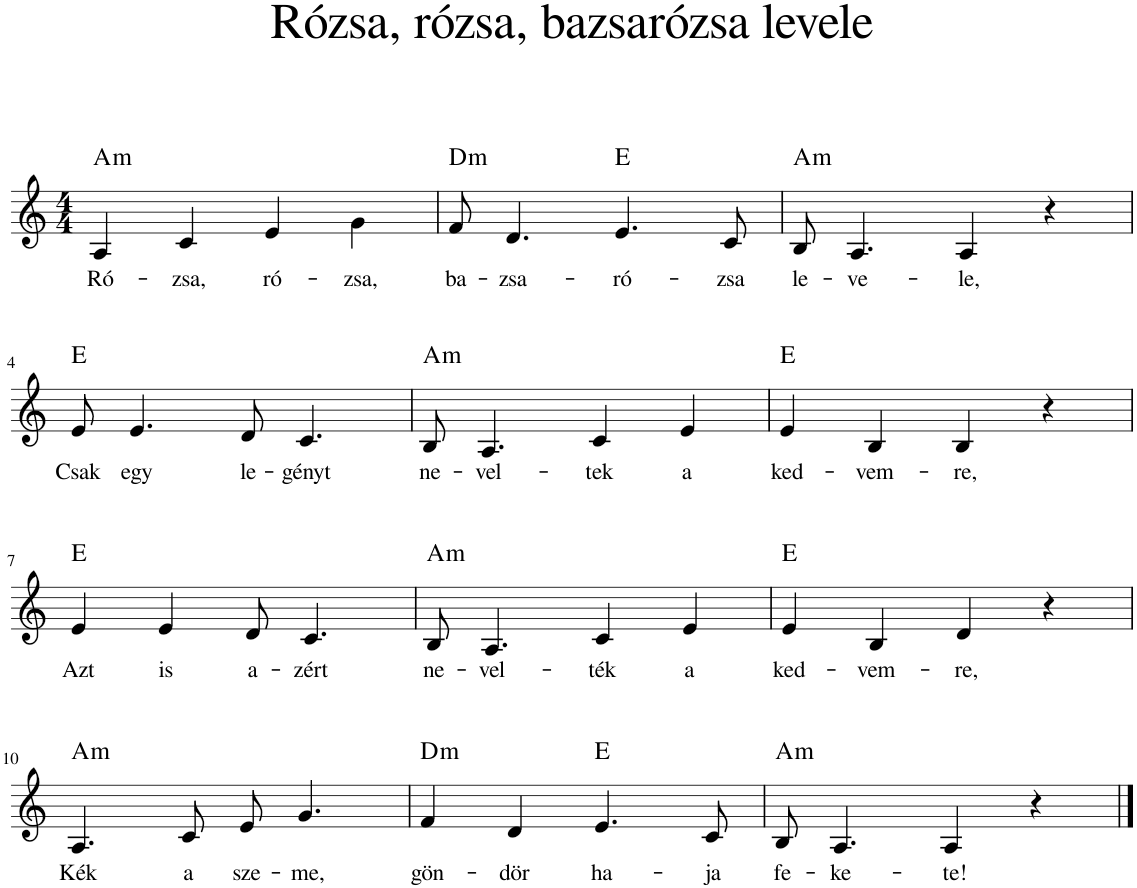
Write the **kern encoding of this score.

**kern	**text	**harte
*part1	*part1	*part1
*staff1	*staff1	*
*I"Piano	*	*
*I'Pno	*	*
*clefG2	*	*
*k[]	*	*
*M4/4	*	*
=1	=1	=1
!	!LO:LY:b	!LO:H:kt=m
4A/	Ró-	A:min
!	!LO:LY:b	!
4c/	-zsa,	.
!	!LO:LY:b	!
4e/	ró-	.
!	!LO:LY:b	!
4g\	-zsa,	.
=2	=2	=2
!	!LO:LY:b	!LO:H:kt=m
8f/	ba-	D:min
!	!LO:LY:b	!
4.d/	-zsa-	.
!	!LO:LY:b	!LO:H:kt=N.C.
4.e/	-ró-	N
!	!LO:LY:b	!
8c/	-zsa	.
=3	=3	=3
!	!LO:LY:b	!LO:H:kt=m
8B/	le-	A:min
!	!LO:LY:b	!
4.A/	-ve-	.
!	!LO:LY:b	!
4A/	-le,	.
4r	.	.
!!LO:LB:g=z
=4	=4	=4
!	!LO:LY:b	!LO:H:kt=N.C.
8e/	Csak	N
!	!LO:LY:b	!
4.e/	egy	.
!	!LO:LY:b	!
8d/	le-	.
!	!LO:LY:b	!
4.c/	-gényt	.
=5	=5	=5
!	!LO:LY:b	!LO:H:kt=m
8B/	ne-	A:min
!	!LO:LY:b	!
4.A/	-vel-	.
!	!LO:LY:b	!
4c/	-tek	.
!	!LO:LY:b	!
4e/	a	.
=6	=6	=6
!	!LO:LY:b	!LO:H:kt=N.C.
4e/	ked-	N
!	!LO:LY:b	!
4B/	-vem-	.
!	!LO:LY:b	!
4B/	-re,	.
4r	.	.
!!LO:LB:g=z
=7	=7	=7
!	!LO:LY:b	!LO:H:kt=N.C.
4e/	Azt	N
!	!LO:LY:b	!
4e/	is	.
!	!LO:LY:b	!
8d/	a-	.
!	!LO:LY:b	!
4.c/	-zért	.
=8	=8	=8
!	!LO:LY:b	!LO:H:kt=m
8B/	ne-	A:min
!	!LO:LY:b	!
4.A/	-vel-	.
!	!LO:LY:b	!
4c/	-ték	.
!	!LO:LY:b	!
4e/	a	.
=9	=9	=9
!	!LO:LY:b	!LO:H:kt=N.C.
4e/	ked-	N
!	!LO:LY:b	!
4B/	-vem-	.
!	!LO:LY:b	!
4d/	-re,	.
4r	.	.
!!LO:LB:g=z
=10	=10	=10
!	!LO:LY:b	!LO:H:kt=m
4.A/	Kék	A:min
!	!LO:LY:b	!
8c/	a	.
!	!LO:LY:b	!
8e/	sze-	.
!	!LO:LY:b	!
4.g/	-me,	.
=11	=11	=11
!	!LO:LY:b	!LO:H:kt=m
4f/	gön-	D:min
!	!LO:LY:b	!
4d/	-dör	.
!	!LO:LY:b	!LO:H:kt=N.C.
4.e/	ha-	N
!	!LO:LY:b	!
8c/	-ja	.
=12	=12	=12
!	!LO:LY:b	!LO:H:kt=m
8B/	fe-	A:min
!	!LO:LY:b	!
4.A/	-ke-	.
!	!LO:LY:b	!
4A/	-te!	.
4r	.	.
==	==	==
*-	*-	*-
